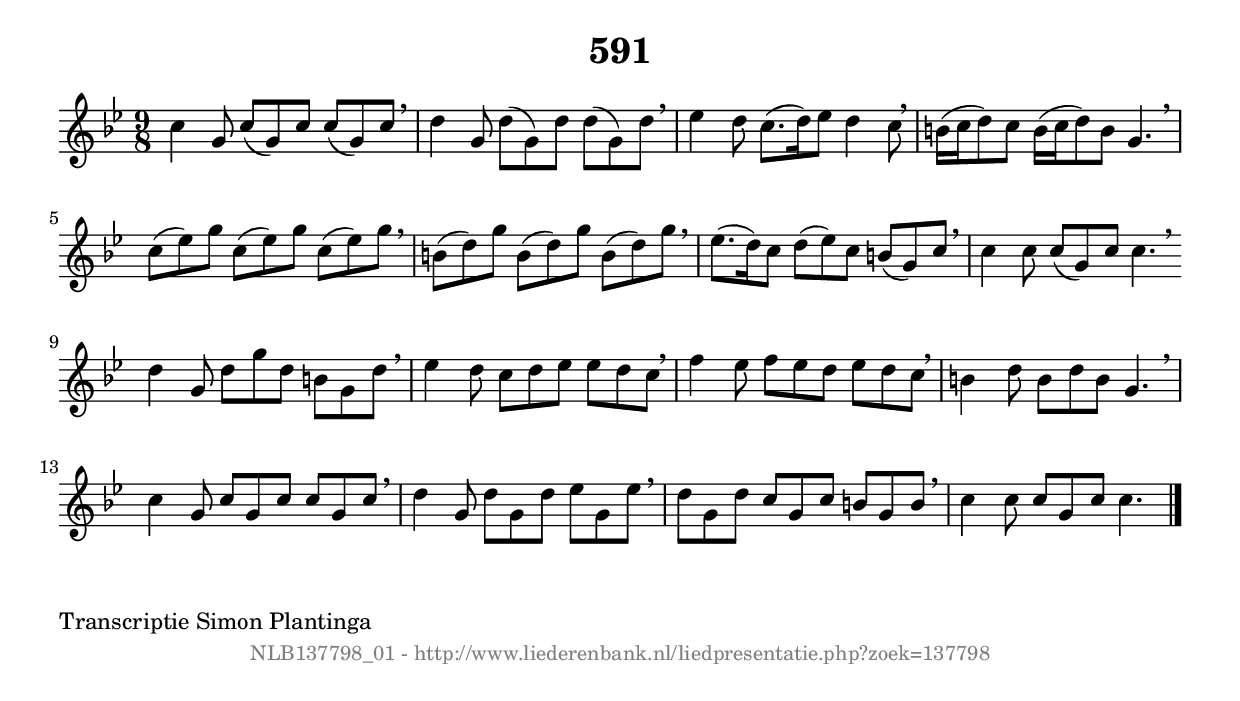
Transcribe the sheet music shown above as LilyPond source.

%
% produced by wce2krn 1.64 (7 June 2014)
%
\version"2.16"
#(append! paper-alist '(("long" . (cons (* 210 mm) (* 2000 mm)))))
#(set-default-paper-size "long")
sb = {\breathe}
mBreak = {\breathe }
bBreak = {\breathe }
x = {\once\override NoteHead #'style = #'cross }
gl=\glissando
itime={\override Staff.TimeSignature #'stencil = ##f }
ficta = {\once\set suggestAccidentals = ##t}
fine = {\once\override Score.RehearsalMark #'self-alignment-X = #1 \mark \markup {\italic{Fine}}}
dc = {\once\override Score.RehearsalMark #'self-alignment-X = #1 \mark \markup {\italic{D.C.}}}
dcf = {\once\override Score.RehearsalMark #'self-alignment-X = #1 \mark \markup {\italic{D.C. al Fine}}}
dcc = {\once\override Score.RehearsalMark #'self-alignment-X = #1 \mark \markup {\italic{D.C. al Coda}}}
ds = {\once\override Score.RehearsalMark #'self-alignment-X = #1 \mark \markup {\italic{D.S.}}}
dsf = {\once\override Score.RehearsalMark #'self-alignment-X = #1 \mark \markup {\italic{D.S. al Fine}}}
dsc = {\once\override Score.RehearsalMark #'self-alignment-X = #1 \mark \markup {\italic{D.S. al Coda}}}
pv = {\set Score.repeatCommands = #'((volta "1"))}
sv = {\set Score.repeatCommands = #'((volta "2"))}
tv = {\set Score.repeatCommands = #'((volta "3"))}
qv = {\set Score.repeatCommands = #'((volta "4"))}
xv = {\set Score.repeatCommands = #'((volta #f))}
\header{ tagline = ""
title = "591"
}
\score {{
\key c \dorian
\relative g'
{
\set melismaBusyProperties = #'()
\time 9/8
\tempo 4=120
\override Score.MetronomeMark #'transparent = ##t
\override Score.RehearsalMark #'break-visibility = #(vector #t #t #f)
c4 g8 c8( g8) c8 c8( g8) c8 \sb | d4 g,8 d'8( g,8) d'8 d8( g,8) d'8 \sb | ees4 d8 c8.( d16) ees8 d4 c8 \sb | b16( c16 d8) c8 b16( c16 d8) b8 g4. | \mBreak \bar "|"
c8( ees8) g8 c,8( ees8) g8 c,8( ees8) g8 \sb | b,8( d8) g8 b,8( d8) g8 b,8( d8) g8 \sb | ees8.( d16) c8 d8( ees8) c8 b8( g8) c8 \sb | c4 c8 c8( g8) c8 c4. \bar ":|:" \bBreak
d4 g,8 d'8 g8 d8 b8 g8 d'8 \sb | ees4 d8 c8 d8 ees8 ees8 d8 c8 \sb | f4 ees8 f8 ees8 d8 ees8 d8 c8 \sb | b4 d8 b8 d8 b8 g4. | \mBreak \bar "|"
c4 g8 c8 g8 c8 c8 g8 c8 \sb | d4 g,8 d'8 g,8 d'8 ees8 g,8 ees'8 \sb | d8 g,8 d'8 c8 g8 c8 b8 g8 b8 \sb | c4 c8 c8 g8 c8 c4. \bar "|."
 }}
 \midi { }
 \layout {
            indent = 0.0\cm
}
}
\markup { \wordwrap-string #" 
Transcriptie Simon Plantinga
"}
\markup { \vspace #0 } \markup { \with-color #grey \fill-line { \center-column { \smaller "NLB137798_01 - http://www.liederenbank.nl/liedpresentatie.php?zoek=137798" } } }
